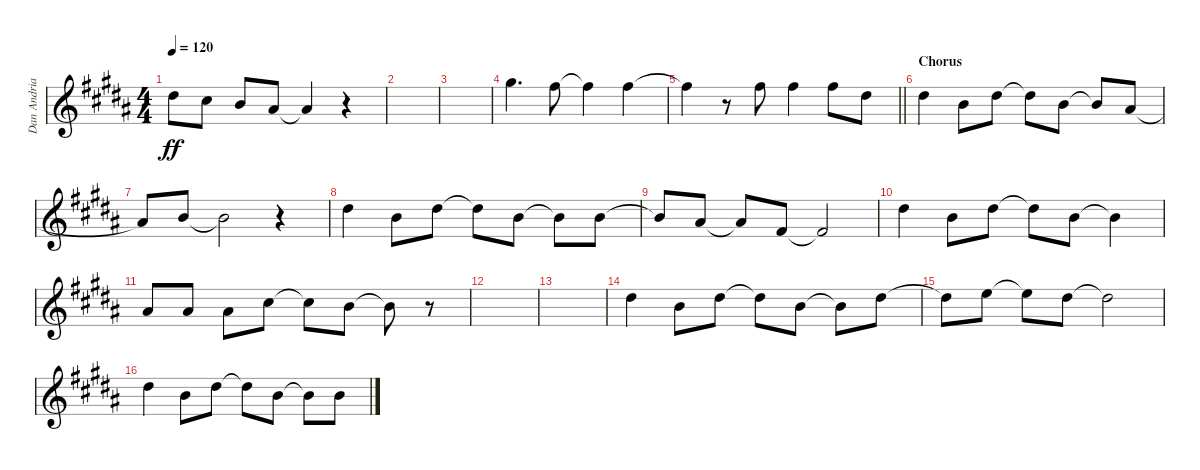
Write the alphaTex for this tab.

\track ("Dan Andriano - Vocals" "Dan Andria") {instrument overdrivenguitar}
\staff {score}
\tuning (E4 B3 G3 D3 A2 E2) {hide}
\ts (4 4)
\tempo 120
\clef g2
\ks b
8.3{t}.8{dy ff} 2.2.8 0.2.8 3.3.8 3.3{t}.4 r.4 |
|
|
9.2.4{d} 2.1.8 2.1{t}.4 2.1.4 |
\barLineRight lightlight
2.1{t}.4 r.8 2.1.8 2.1.4 2.1.8 4.2.8 |
\section ("" "Chorus")
4.2.4 0.2.8 8.3.8 8.3{t}.8 0.2.8 0.2{t}.8 3.3.8 |
3.3{t}.8 0.2.8 0.2{t}.2 r.4 |
4.2.4 0.2.8 8.3.8 8.3{t}.8 0.2.8 0.2{t}.8 0.2.8 |
0.2{t}.8 3.3.8 3.3{t}.8 4.4.8 4.4{t}.2 |
4.2.4 0.2.8 8.3.8 8.3{t}.8 0.2.8 0.2{t}.4 |
3.3.8 3.3.8 3.3.8 2.2.8 2.2{t}.8 0.2.8 0.2{t}.8 r.8 |
|
|
4.2.4 0.2.8 8.3.8 8.3{t}.8 0.2.8 0.2{t}.8 4.2.8 |
4.2{t}.8 0.1.8 0.1{t}.8 4.2.8 4.2{t}.2 |
4.2.4 0.2.8 8.3.8 8.3{t}.8 0.2.8 0.2{t}.8 0.2.8
